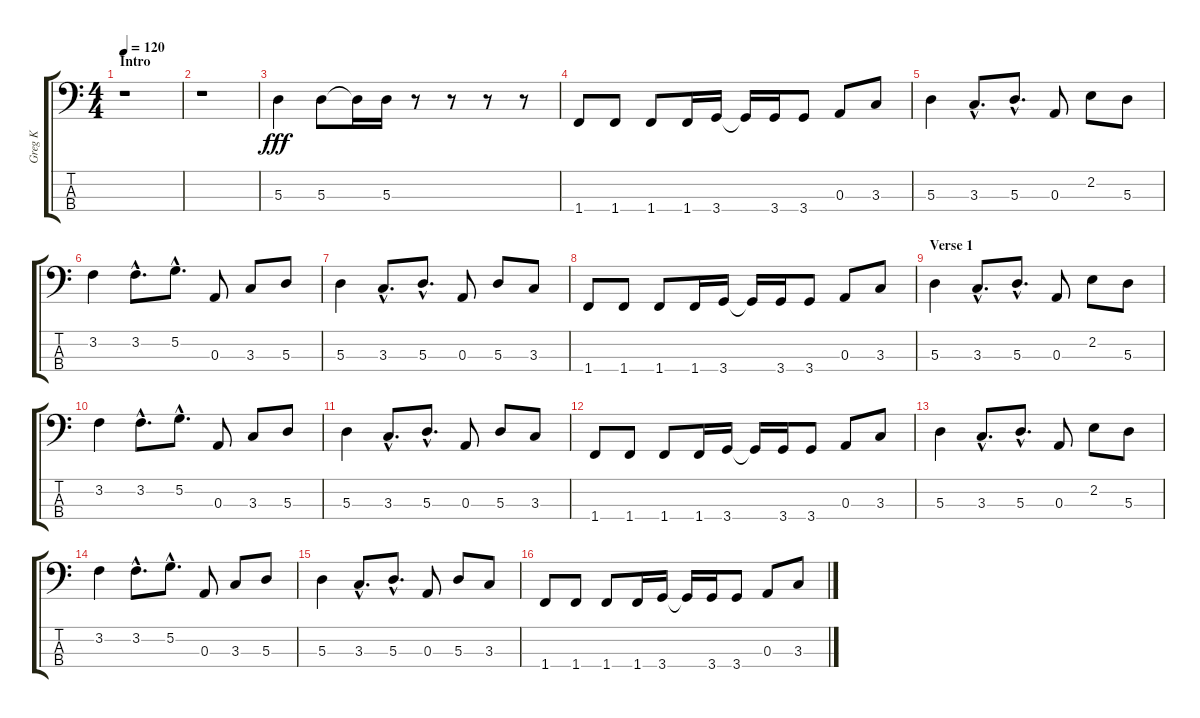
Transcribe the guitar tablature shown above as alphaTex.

\track ("Greg K" "Greg K") {instrument electricbasspick}
\staff {score tabs}
\tuning (G2 D2 A1 E1) {hide}
\ts (4 4)
\section ("" "Intro")
\tempo 120
\clef f4
\ks c
r.1{dy fff instrument electricbasspick} |
r.1 |
5.3.4 5.3.8 5.3{t}.16 5.3.16 r.8 r.8 r.8 r.8 |
1.4.8 1.4.8 1.4.8 1.4.16 3.4.16 3.4{t}.16 3.4.16 3.4.8 0.3.8 3.3.8 |
5.3.4 3.3{hac}.8{d} 5.3{hac}.8{d} 0.3.8 2.2.8 5.3.8 |
3.2.4 3.2{hac}.8{d} 5.2{hac}.8{d} 0.3.8 3.3.8 5.3.8 |
5.3.4 3.3{hac}.8{d} 5.3{hac}.8{d} 0.3.8 5.3.8 3.3.8 |
1.4.8 1.4.8 1.4.8 1.4.16 3.4.16 3.4{t}.16 3.4.16 3.4.8 0.3.8 3.3.8 |
\section ("" "Verse 1")
5.3.4 3.3{hac}.8{d} 5.3{hac}.8{d} 0.3.8 2.2.8 5.3.8 |
3.2.4 3.2{hac}.8{d} 5.2{hac}.8{d} 0.3.8 3.3.8 5.3.8 |
5.3.4 3.3{hac}.8{d} 5.3{hac}.8{d} 0.3.8 5.3.8 3.3.8 |
1.4.8 1.4.8 1.4.8 1.4.16 3.4.16 3.4{t}.16 3.4.16 3.4.8 0.3.8 3.3.8 |
5.3.4 3.3{hac}.8{d} 5.3{hac}.8{d} 0.3.8 2.2.8 5.3.8 |
3.2.4 3.2{hac}.8{d} 5.2{hac}.8{d} 0.3.8 3.3.8 5.3.8 |
5.3.4 3.3{hac}.8{d} 5.3{hac}.8{d} 0.3.8 5.3.8 3.3.8 |
1.4.8 1.4.8 1.4.8 1.4.16 3.4.16 3.4{t}.16 3.4.16 3.4.8 0.3.8 3.3.8
